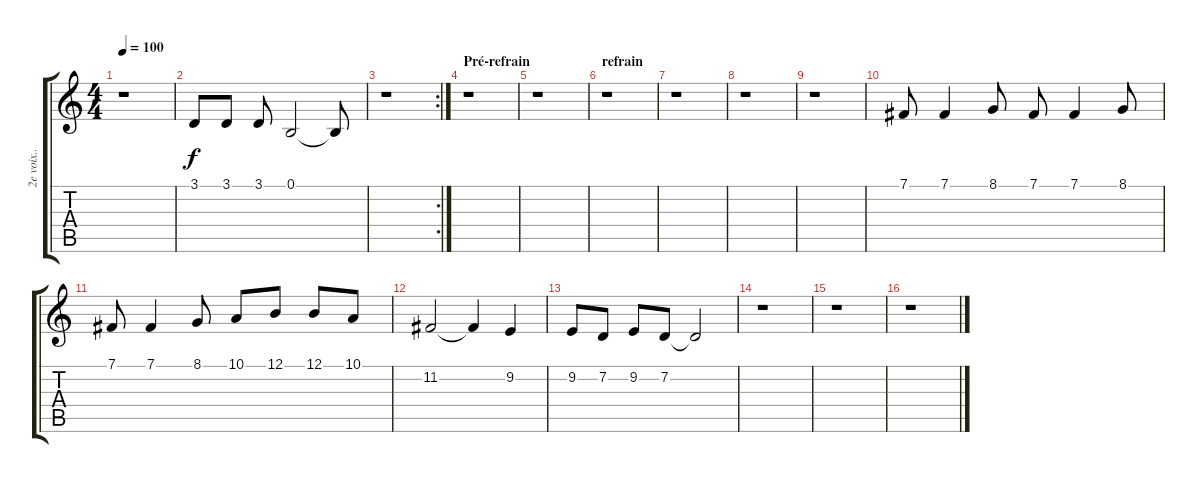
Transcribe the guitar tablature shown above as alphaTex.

\track ("2e voix.." "2e voix..") {instrument cello}
\staff {score tabs}
\tuning (B3 G3 D3 A2 E2 B1) {hide}
\ts (4 4)
\tempo 100
\clef g2
\ks c
r.1{dy f} |
3.1.8 3.1.8 3.1.8 0.1.2 0.1{t}.8 |
\rc 2
r.1 |
\section ("" "Pré-refrain")
r.1 |
r.1 |
\section ("" "refrain")
r.1 |
r.1 |
r.1 |
r.1 |
7.1.8 7.1.4 8.1.8 7.1.8 7.1.4 8.1.8 |
7.1.8 7.1.4 8.1.8 10.1.8 12.1.8 12.1.8 10.1.8 |
11.2.2 11.2{t}.4 9.2.4 |
9.2.8 7.2.8 9.2.8 7.2.8 7.2{t}.2 |
r.1 |
r.1 |
r.1
